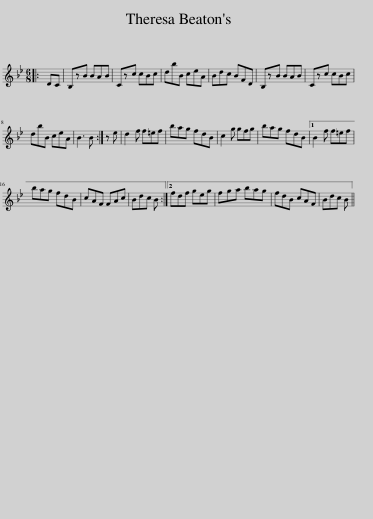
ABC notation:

X:1
L:1/8
M:6/8
I:linebreak $
K:Gmin
V:1 treble
V:1
|: DC | B,zB BAB | Czc cBc | dbB ceA | Bdc BFD | %5
 B,zB BAB | Czc cBc |$ dbB ceA | B3 B :| z e | %10
 d2 f f=ef | bag fdB | c2 g gfg | bag fdB |1 B2 f f=ef |$ %15
 bag fdB | cAF FAc | Bdc B :|2 fdf geg | fga bag | %20
 fdB cAF | Bdc B || %22
